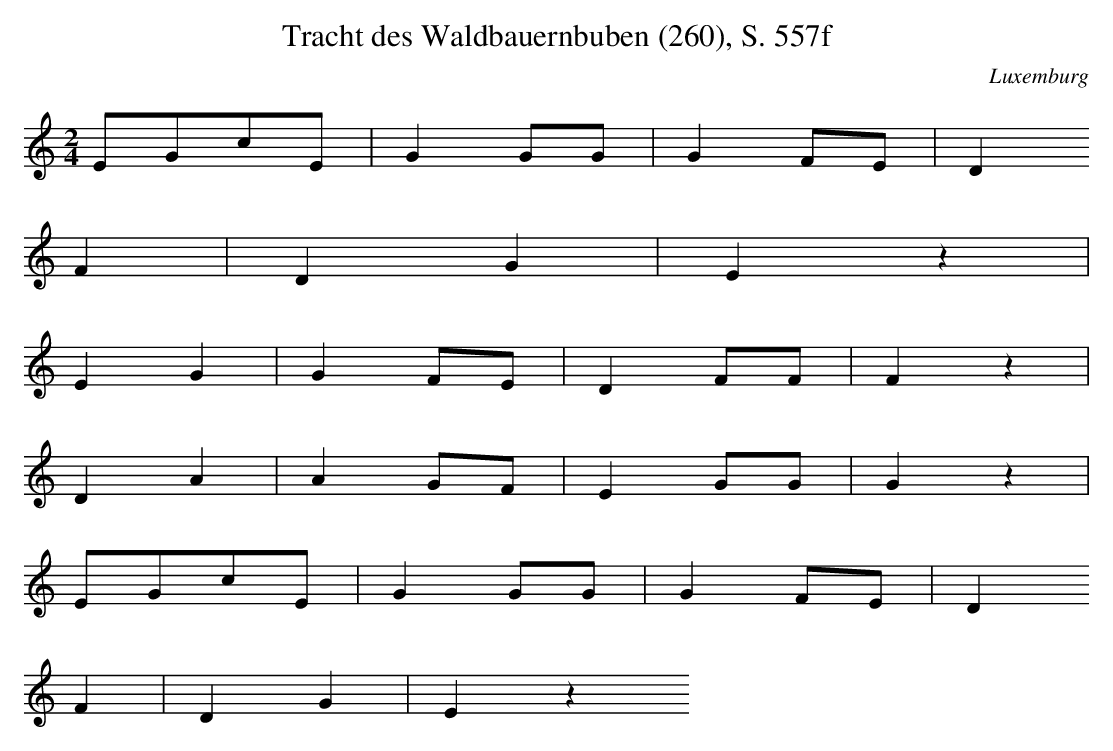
X:1
T: Tracht des Waldbauernbuben (260), S. 557f
O: Luxemburg
M: 2/4
L: 1/8
K: C
EGcE | G2GG | G2FE | D2
F2 | D2G2 | E2z2 |
E2G2 | G2FE | D2FF | F2z2 |
D2A2 | A2GF | E2GG | G2z2 |
EGcE | G2GG | G2FE | D2
F2 | D2G2 | E2z2
